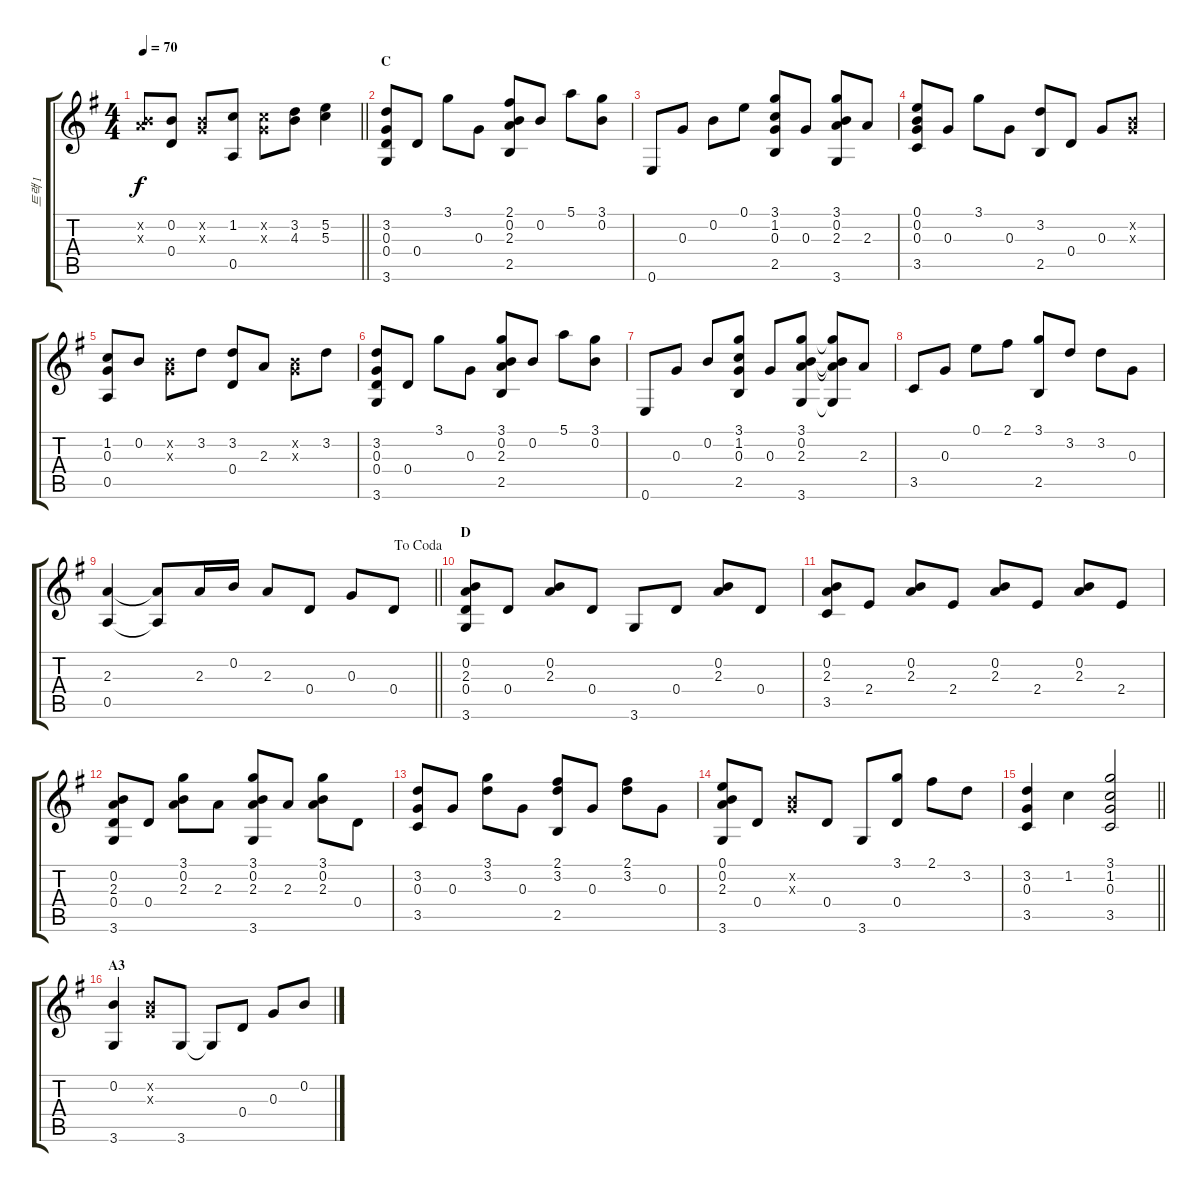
\track ("트랙 1" "트랙 1") {instrument acousticguitarsteel}
\staff {score tabs}
\tuning (E4 B3 G3 D3 A2 E2) {hide}
\ts (4 4)
\tempo 70
\clef g2
\barLineRight lightlight
\ks g
(0.2{x} 2.3{x}).8{dy f} (0.2 0.4).8 (0.2{x} 0.3{x}).8 (1.2 0.5).8 (1.2{x} 0.3{x}).8 (3.2 4.3).8 (5.2 5.3).4 |
\section ("" "C")
(3.2 0.3 0.4 3.6).8 0.4.8 3.1.8 0.3.8 (2.1 0.2 2.3 2.5).8 0.2.8 5.1.8 (3.1 0.2).8 |
0.6.8 0.3.8 0.2.8 0.1.8 (3.1 1.2 0.3 2.5).8 0.3.8 (3.1 0.2 2.3 3.6).8 2.3.8 |
(0.1 0.2 0.3 3.5).8 0.3.8 3.1.8 0.3.8 (3.2 2.5).8 0.4.8 0.3.8 (0.2{x} 0.3{x}).8 |
(1.2 0.3 0.5).8 0.2.8 (0.2{x} 0.3{x}).8 3.2.8 (3.2 0.4).8 2.3.8 (0.2{x} 0.3{x}).8 3.2.8 |
(3.2 0.3 0.4 3.6).8 0.4.8 3.1.8 0.3.8 (3.1 0.2 2.3 2.5).8 0.2.8 5.1.8 (3.1 0.2).8 |
0.6.8 0.3.8 0.2.8 (3.1 1.2 0.3 2.5).8 0.3.8 (3.1 0.2 2.3 3.6).8 (3.1{t} 0.2{t} 2.3{t} 3.6{t}).8 2.3.8 |
3.5.8 0.3.8 0.1.8 2.1.8 (3.1 2.5).8 3.2.8 3.2.8 0.3.8 |
\jump dacoda
\barLineRight lightlight
(2.3 0.5).4 (2.3{t} 0.5{t}).8 2.3.16 0.2.16 2.3.8 0.4.8 0.3.8 0.4.8 |
\section ("" "D")
(0.2 2.3 0.4 3.6).8 0.4.8 (0.2 2.3).8 0.4.8 3.6.8 0.4.8 (0.2 2.3).8 0.4.8 |
(0.2 2.3 3.5).8 2.4.8 (0.2 2.3).8 2.4.8 (0.2 2.3).8 2.4.8 (0.2 2.3).8 2.4.8 |
(0.2 2.3 0.4 3.6).8 0.4.8 (3.1 0.2 2.3).8 2.3.8 (3.1 0.2 2.3 3.6).8 2.3.8 (3.1 0.2 2.3).8 0.4.8 |
(3.2 0.3 3.5).8 0.3.8 (3.1 3.2).8 0.3.8 (2.1 3.2 2.5).8 0.3.8 (2.1 3.2).8 0.3.8 |
(0.1 0.2 2.3 3.6).8 0.4.8 (0.2{x} 0.3{x}).8 0.4.8 3.6.8 (3.1 0.4).8 2.1.8 3.2.8 |
\barLineRight lightlight
(3.2 0.3 3.5).4 1.2.4 (3.1 1.2 0.3 3.5).2 |
\section ("" "A3")
(0.2 3.6).4 (0.2{x} 0.3{x}).8 3.6.8 3.6{t}.8 0.4.8 0.3.8 0.2.8
